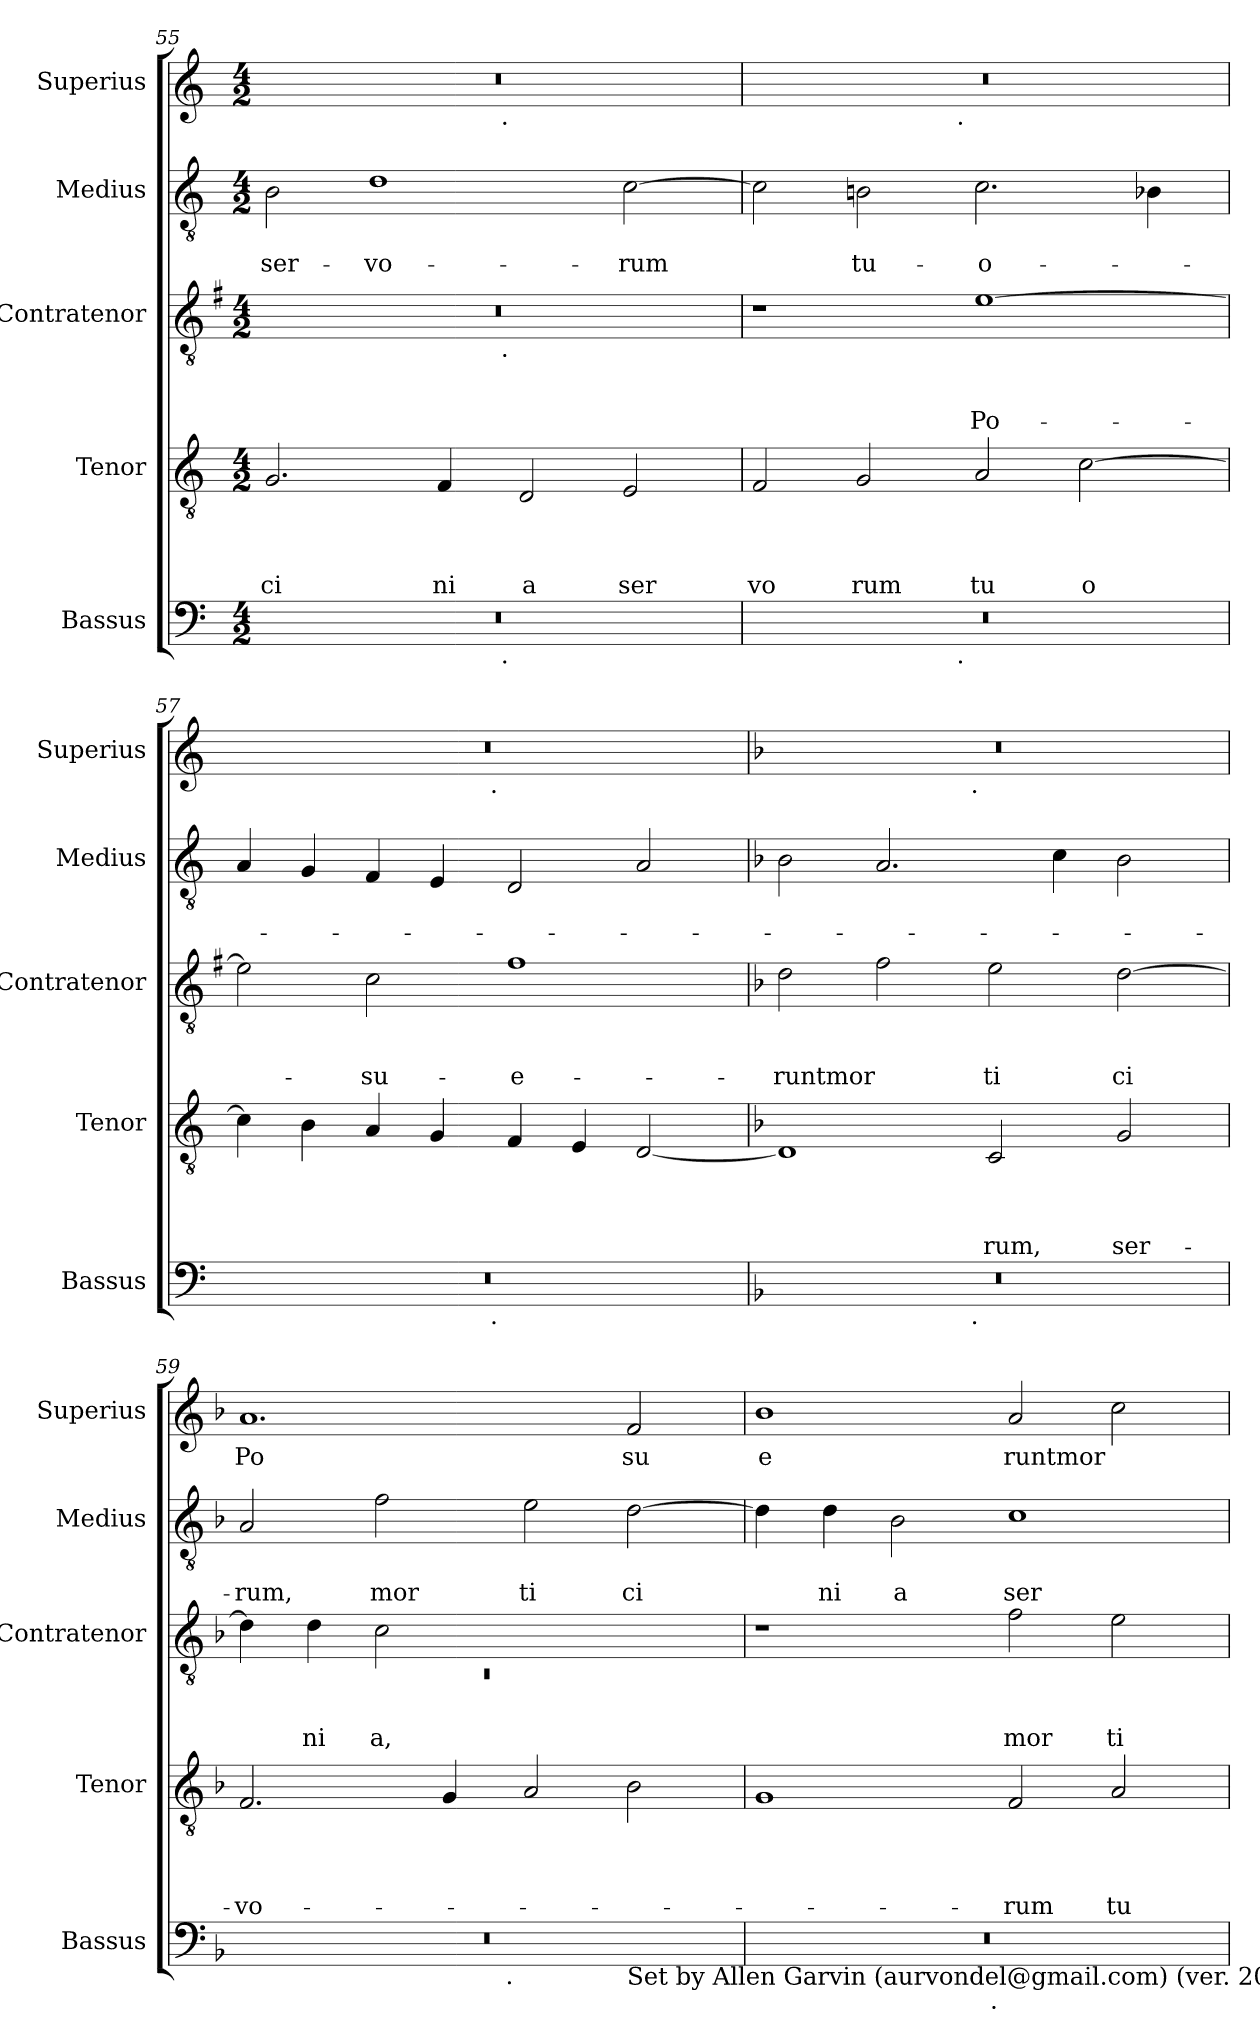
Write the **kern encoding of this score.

**kern	**kern	**text	**text	**text	**text	**kern	**text	**text	**text	**kern	**text	**text	**kern	**text
*part5	*part4	*part4	*part4	*part4	*part4	*part3	*part3	*part3	*part3	*part2	*part2	*part2	*part1	*part1
*staff5	*staff4	*staff4	*staff4	*staff4	*staff4	*staff3	*staff3	*staff3	*staff3	*staff2	*staff2	*staff2	*staff1	*staff1
*I"Bassus	*I"Tenor	*	*	*	*	*I"Contratenor	*	*	*	*I"Medius	*	*	*I"Superius	*
*I'Bassus	*I'Tenor	*	*	*	*	*I'Contratenor	*	*	*	*I'Medius	*	*	*I'Superius	*
*clefF4	*clefGv2	*	*	*	*	*clefGv2	*	*	*	*clefGv2	*	*	*clefG2	*
*k[]	*k[]	*	*	*	*	*k[f#]	*	*	*	*k[]	*	*	*k[]	*
*C:	*C:	*	*	*	*	*G:	*	*	*	*C:	*	*	*C:	*
*M4/2	*M4/2	*	*	*	*	*M4/2	*	*	*	*M4/2	*	*	*M4/2	*
=55	=55	=55	=55	=55	=55	=55	=55	=55	=55	=55	=55	=55	=55	=55
!	!	!	!	!	!LO:LY:b	!	!	!	!	!	!	!LO:LY:b	!	!
*^	*	*	*	*	*	*^	*	*	*	*	*	*	*^	*
0r	2ryy	2.G/	.	.	.	ci	0r	2ryy	.	.	.	2B\	.	ser-	0r	2ryy	.
!	!	!	!	!	!	!	!	!	!	!	!	!	!	!LO:LY:b	!	!	!
.	4...ryy	.	.	.	.	.	.	4...ryy	.	.	.	1d	.	-vo-	.	4...ryy	.
!	!	!	!	!	!	!LO:LY:b	!	!	!	!	!	!	!	!	!	!	!
.	.	4F/	.	.	.	ni	.	.	.	.	.	.	.	.	.	.	.
!	!	!	!	!	!	!	!	!	!	!	!	!	!	!	!	!LO:TX:b:t=.	!
!	!	!	!	!	!	!	!	!LO:TX:b:t=.	!	!	!	!	!	!	!	!	!
!	!LO:TX:b:t=.	!	!	!	!	!	!	!	!	!	!	!	!	!	!	!	!
.	1ryy	.	.	.	.	.	.	1ryy	.	.	.	.	.	.	.	1ryy	.
!	!	!	!	!	!	!LO:LY:b	!	!	!	!	!	!	!	!	!	!	!
.	.	2D/	.	.	.	a	.	.	.	.	.	.	.	.	.	.	.
!	!	!	!	!	!	!LO:LY:b	!	!	!	!	!	!	!	!LO:LY:b	!	!	!
.	.	2E/	.	.	.	ser	.	.	.	.	.	[>2c\	.	-rum	.	.	.
.	32ryy	.	.	.	.	.	.	32ryy	.	.	.	.	.	.	.	32ryy	.
=56	=56	=56	=56	=56	=56	=56	=56	=56	=56	=56	=56	=56	=56	=56	=56	=56	=56
!	!	!	!	!	!	!LO:LY:b	!	!	!	!	!	!	!	!	!	!	!
*	*	*	*	*	*	*	*v	*v	*	*	*	*	*	*	*	*	*
0r	2ryy	2F/	.	.	.	vo	1r	.	.	.	2c\]	.	.	0r	2ryy	.
!	!	!	!	!	!	!LO:LY:b	!	!	!	!	!	!	!LO:LY:b	!	!	!
.	4...ryy	2G/	.	.	.	rum	.	.	.	.	2Bn\	.	tu-	.	4...ryy	.
!	!	!	!	!	!	!	!	!	!	!	!	!	!	!	!LO:TX:b:t=.	!
!	!LO:TX:b:t=.	!	!	!	!	!	!	!	!	!	!	!	!	!	!	!
.	1ryy	.	.	.	.	.	.	.	.	.	.	.	.	.	1ryy	.
!	!	!	!	!	!	!LO:LY:b	!	!	!	!LO:LY:b	!	!	!LO:LY:b	!	!	!
.	.	2A/	.	.	.	tu	[>1e	.	.	Po-	2.c\	.	-o-	.	.	.
!	!	!	!	!	!	!LO:LY:b	!	!	!	!	!	!	!	!	!	!
.	.	[>2c\	.	.	.	o	.	.	.	.	.	.	.	.	.	.
.	.	.	.	.	.	.	.	.	.	.	4B-X\	.	.	.	.	.
.	32ryy	.	.	.	.	.	.	.	.	.	.	.	.	.	32ryy	.
=57	=57	=57	=57	=57	=57	=57	=57	=57	=57	=57	=57	=57	=57	=57	=57	=57
0r	2ryy	4c\]	.	.	.	.	2e\]	.	.	.	4A/	.	.	0r	2ryy	.
.	.	4B\	.	.	.	.	.	.	.	.	4G/	.	.	.	.	.
!	!	!	!	!	!	!	!	!	!	!LO:LY:b	!	!	!	!	!	!
.	4...ryy	4A/	.	.	.	.	2c\	.	.	-su-	4F/	.	.	.	4...ryy	.
.	.	4G/	.	.	.	.	.	.	.	.	4E/	.	.	.	.	.
!	!	!	!	!	!	!	!	!	!	!	!	!	!	!	!LO:TX:b:t=.	!
!	!LO:TX:b:t=.	!	!	!	!	!	!	!	!	!	!	!	!	!	!	!
.	1ryy	.	.	.	.	.	.	.	.	.	.	.	.	.	1ryy	.
!	!	!	!	!	!	!	!	!	!	!LO:LY:b	!	!	!	!	!	!
.	.	4F/	.	.	.	.	1f#	.	.	-e-	2D/	.	.	.	.	.
.	.	4E/	.	.	.	.	.	.	.	.	.	.	.	.	.	.
.	.	[<2D/	.	.	.	.	.	.	.	.	2A/	.	.	.	.	.
.	32ryy	.	.	.	.	.	.	.	.	.	.	.	.	.	32ryy	.
!!LO:LB:g=z	!!
=58	=58	=58	=58	=58	=58	=58	=58	=58	=58	=58	=58	=58	=58	=58	=58	=58
*k[b-]	*	*k[b-]	*	*	*	*	*k[b-]	*	*	*	*k[b-]	*	*	*k[b-]	*	*
*F:	*	*F:	*	*	*	*	*F:	*	*	*	*F:	*	*	*F:	*	*
!	!	!	!	!	!	!	!	!	!	!LO:LY:b	!	!	!	!	!	!
0r	2ryy	1D]	.	.	.	.	2d\	.	.	-runtmor	2B-\	.	.	0r	2ryy	.
.	4...ryy	.	.	.	.	.	2f\	.	.	.	2.A/	.	.	.	4...ryy	.
!	!	!	!	!	!	!	!	!	!	!	!	!	!	!	!LO:TX:b:t=.	!
!	!LO:TX:b:t=.	!	!	!	!	!	!	!	!	!	!	!	!	!	!	!
.	1ryy	.	.	.	.	.	.	.	.	.	.	.	.	.	1ryy	.
!	!	!	!	!	!	!LO:LY:b	!	!	!	!LO:LY:b	!	!	!	!	!	!
.	.	2C/	.	.	.	rum,	2e\	.	.	ti	.	.	.	.	.	.
.	.	.	.	.	.	.	.	.	.	.	4c\	.	.	.	.	.
!	!	!	!	!	!	!LO:LY:b	!	!	!	!LO:LY:b	!	!	!	!	!	!
.	.	2G/	.	.	.	ser-	[>2d\	.	.	ci	2B-\	.	.	.	.	.
.	32ryy	.	.	.	.	.	.	.	.	.	.	.	.	.	32ryy	.
=59	=59	=59	=59	=59	=59	=59	=59	=59	=59	=59	=59	=59	=59	=59	=59	=59
*	*	*	*	*	*	*	*^	*	*	*	*	*	*	*	*	*
!	!	!	!	!	!	!LO:LY:b	!	!LO:N:vis=1	!	!	!	!	!	!LO:LY:b	!	!	!LO:LY:b
*	*^	*	*	*	*	*	*	*	*	*	*	*	*	*	*v	*v	*
0r	2ryy	1.ryy	2.F/	.	.	.	-vo-	4d\]	0rC	.	.	.	2A/	.	-rum,	1.a	Po
!	!	!	!	!	!	!	!	!	!	!	!	!LO:LY:b	!	!	!	!	!
.	.	.	.	.	.	.	.	4d\	.	.	.	ni	.	.	.	.	.
!	!	!	!	!	!	!	!	!	!	!	!	!LO:LY:b	!	!	!LO:LY:b	!	!
.	4...ryy	.	.	.	.	.	.	2c\	.	.	.	a,	2f\	.	mor	.	.
.	.	.	4G/	.	.	.	.	.	.	.	.	.	.	.	.	.	.
!	!LO:TX:b:t=.	!	!	!	!	!	!	!	!	!	!	!	!	!	!	!	!
.	1ryy	.	.	.	.	.	.	.	.	.	.	.	.	.	.	.	.
!	!	!	!	!	!	!	!	!	!	!	!	!	!	!	!LO:LY:b	!	!
.	.	.	2A/	.	.	.	.	1ryy	.	.	.	.	2e\	.	ti	.	.
!	!	!LO:TX:b:t=Set by Allen Garvin (aurvondel@gmail.com) (ver. 2021-11-02) CC BY-NC	!	!	!	!	!	!	!	!	!	!	!	!	!	!	!
!	!	!	!	!	!	!	!	!	!	!	!	!	!	!	!LO:LY:b	!	!LO:LY:b
.	.	2ryy	2B-\	.	.	.	.	.	.	.	.	.	[>2d\	.	ci	2f/	su
.	32ryy	.	.	.	.	.	.	.	.	.	.	.	.	.	.	.	.
=60	=60	=60	=60	=60	=60	=60	=60	=60	=60	=60	=60	=60	=60	=60	=60	=60	=60
!	!	!	!	!	!	!	!	!	!	!	!	!	!	!	!	!	!LO:LY:b
*	*v	*v	*	*	*	*	*	*v	*v	*	*	*	*	*	*	*	*
0r	2ryy	1G	.	.	.	.	1r	.	.	.	4d\]	.	.	1b-	e
!	!	!	!	!	!	!	!	!	!	!	!	!	!LO:LY:b	!	!
.	.	.	.	.	.	.	.	.	.	.	4d\	.	ni	.	.
!	!	!	!	!	!	!	!	!	!	!	!	!	!LO:LY:b	!	!
.	4...ryy	.	.	.	.	.	.	.	.	.	2B-\	.	a	.	.
!	!LO:TX:b:t=.	!	!	!	!	!	!	!	!	!	!	!	!	!	!
.	1ryy	.	.	.	.	.	.	.	.	.	.	.	.	.	.
!	!	!	!	!	!	!LO:LY:b	!	!	!	!LO:LY:b	!	!	!LO:LY:b	!	!LO:LY:b
.	.	2F/	.	.	.	-rum	2f\	.	.	mor	1c	.	ser	2a/	runtmor
!	!	!	!	!	!	!LO:LY:b	!	!	!	!LO:LY:b	!	!	!	!	!
.	.	2A/	.	.	.	tu-	2e\	.	.	ti	.	.	.	2cc\	.
.	32ryy	.	.	.	.	.	.	.	.	.	.	.	.	.	.
*v	*v	*	*	*	*	*	*	*	*	*	*	*	*	*	*
=	=	=	=	=	=	=	=	=	=	=	=	=	=	=
*-	*-	*-	*-	*-	*-	*-	*-	*-	*-	*-	*-	*-	*-	*-
